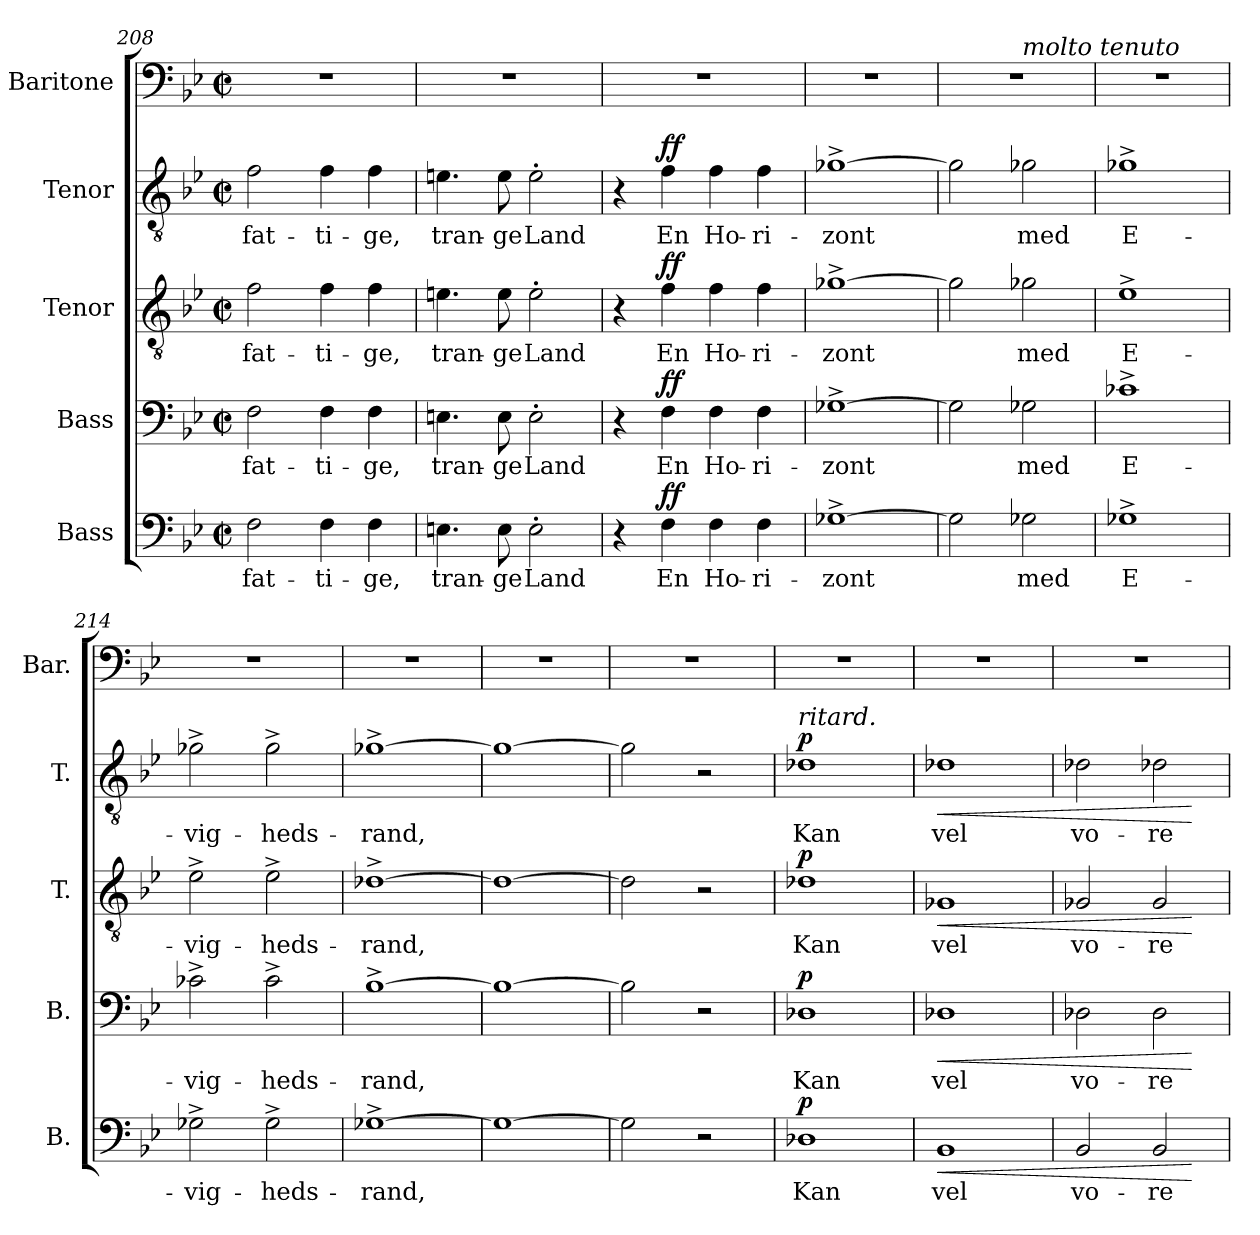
**kern	**text	**dynam	**kern	**text	**dynam	**kern	**text	**dynam	**kern	**text	**dynam	**kern
*part5	*part5	*part5	*part4	*part4	*part4	*part3	*part3	*part3	*part2	*part2	*part2	*part1
*staff5	*staff5	*staff5	*staff4	*staff4	*staff4	*staff3	*staff3	*staff3	*staff2	*staff2	*staff2	*staff1
*I"Bass	*	*	*I"Bass	*	*	*I"Tenor	*	*	*I"Tenor	*	*	*I"Baritone
*I'B.	*	*	*I'B.	*	*	*I'T.	*	*	*I'T.	*	*	*I'Bar.
*clefF4	*	*	*clefF4	*	*	*clefGv2	*	*	*clefGv2	*	*	*clefF4
*k[b-e-]	*	*	*k[b-e-]	*	*	*k[b-e-]	*	*	*k[b-e-]	*	*	*k[b-e-]
*M2/2	*	*	*M2/2	*	*	*M2/2	*	*	*M2/2	*	*	*M2/2
*met(c|)	*	*	*met(c|)	*	*	*met(c|)	*	*	*met(c|)	*	*	*met(c|)
=208	=208	=208	=208	=208	=208	=208	=208	=208	=208	=208	=208	=208
!	!LO:LY:b	!	!	!LO:LY:b	!	!	!LO:LY:b	!	!	!LO:LY:b	!	!
2F\	fat-	.	2F\	fat-	.	2f\	fat-	.	2f\	fat-	.	1r
!	!LO:LY:b	!	!	!LO:LY:b	!	!	!LO:LY:b	!	!	!LO:LY:b	!	!
4F\	-ti-	.	4F\	-ti-	.	4f\	-ti-	.	4f\	-ti-	.	.
!	!LO:LY:b	!	!	!LO:LY:b	!	!	!LO:LY:b	!	!	!LO:LY:b	!	!
4F\	-ge,	.	4F\	-ge,	.	4f\	-ge,	.	4f\	-ge,	.	.
!!LO:LB:g=z
=209	=209	=209	=209	=209	=209	=209	=209	=209	=209	=209	=209	=209
!	!LO:LY:b	!	!	!LO:LY:b	!	!	!LO:LY:b	!	!	!LO:LY:b	!	!
4.En\	tran-	.	4.En\	tran-	.	4.en\	tran-	.	4.en\	tran-	.	1r
!	!LO:LY:b	!	!	!LO:LY:b	!	!	!LO:LY:b	!	!	!LO:LY:b	!	!
8E\	-ge	.	8E\	-ge	.	8e\	-ge	.	8e\	-ge	.	.
!	!LO:LY:b	!	!	!LO:LY:b	!	!	!LO:LY:b	!	!	!LO:LY:b	!	!
2E'\	Land	.	2E'\	Land	.	2e'\	Land	.	2e'\	Land	.	.
=210	=210	=210	=210	=210	=210	=210	=210	=210	=210	=210	=210	=210
4r	.	.	4r	.	.	4r	.	.	4r	.	.	1r
!	!LO:LY:b	!LO:DY:a	!	!LO:LY:b	!LO:DY:a	!	!LO:LY:b	!LO:DY:a	!	!LO:LY:b	!LO:DY:a	!
4F\	En	ff	4F\	En	ff	4f\	En	ff	4f\	En	ff	.
!	!LO:LY:b	!	!	!LO:LY:b	!	!	!LO:LY:b	!	!	!LO:LY:b	!	!
4F\	Ho-	.	4F\	Ho-	.	4f\	Ho-	.	4f\	Ho-	.	.
!	!LO:LY:b	!	!	!LO:LY:b	!	!	!LO:LY:b	!	!	!LO:LY:b	!	!
4F\	-ri-	.	4F\	-ri-	.	4f\	-ri-	.	4f\	-ri-	.	.
=211	=211	=211	=211	=211	=211	=211	=211	=211	=211	=211	=211	=211
!	!LO:LY:b	!	!	!LO:LY:b	!	!	!LO:LY:b	!	!	!LO:LY:b	!	!
[1G-X^	-zont	.	[1G-X^	-zont	.	[1g-X^	-zont	.	[1g-X^	-zont	.	1r
=212	=212	=212	=212	=212	=212	=212	=212	=212	=212	=212	=212	=212
*	*	*	*	*	*	*	*	*	*	*	*	*^
2G-\]	.	.	2G-\]	.	.	2g-\]	.	.	2g-\]	.	.	1r	2ryy
!	!	!	!	!	!	!	!	!	!	!	!	!	!LO:TX:a:i:t=molto tenuto
!	!LO:LY:b	!	!	!LO:LY:b	!	!	!LO:LY:b	!	!	!LO:LY:b	!	!	!
2G-X\	med	.	2G-X\	med	.	2g-X\	med	.	2g-X\	med	.	.	2ryy
=213	=213	=213	=213	=213	=213	=213	=213	=213	=213	=213	=213	=213	=213
!	!LO:LY:b	!	!	!LO:LY:b	!	!	!LO:LY:b	!	!	!LO:LY:b	!	!	!
*	*	*	*	*	*	*	*	*	*	*	*	*v	*v
1G-X^	E-	.	1c-X^	E-	.	1e-^	E-	.	1g-X^	E-	.	1r
=214	=214	=214	=214	=214	=214	=214	=214	=214	=214	=214	=214	=214
!	!LO:LY:b	!	!	!LO:LY:b	!	!	!LO:LY:b	!	!	!LO:LY:b	!	!
2G-X^\	-vig-	.	2c-X^\	-vig-	.	2e-^\	-vig-	.	2g-X^\	-vig-	.	1r
!	!LO:LY:b	!	!	!LO:LY:b	!	!	!LO:LY:b	!	!	!LO:LY:b	!	!
2G-^\	-heds-	.	2c-^\	-heds-	.	2e-^\	-heds-	.	2g-^\	-heds-	.	.
=215	=215	=215	=215	=215	=215	=215	=215	=215	=215	=215	=215	=215
!	!LO:LY:b	!	!	!LO:LY:b	!	!	!LO:LY:b	!	!	!LO:LY:b	!	!
[1G-X^	-rand,	.	[1B-^	-rand,	.	[1d-X^	-rand,	.	[1g-X^	-rand,	.	1r
=216	=216	=216	=216	=216	=216	=216	=216	=216	=216	=216	=216	=216
1G-_	.	.	1B-_	.	.	1d-_	.	.	1g-_	.	.	1r
=217	=217	=217	=217	=217	=217	=217	=217	=217	=217	=217	=217	=217
2G-\]	.	.	2B-\]	.	.	2d-\]	.	.	2g-\]	.	.	1r
2r	.	.	2r	.	.	2r	.	.	2r	.	.	.
=218	=218	=218	=218	=218	=218	=218	=218	=218	=218	=218	=218	=218
!	!	!	!	!	!	!	!	!	!LO:TX:a:i:t=ritard.	!	!	!
!	!LO:LY:b	!LO:DY:a	!	!LO:LY:b	!LO:DY:a	!	!LO:LY:b	!LO:DY:a	!	!LO:LY:b	!LO:DY:a	!
1D-X	Kan	p	1D-X	Kan	p	1d-X	Kan	p	1d-X	Kan	p	1r
=219	=219	=219	=219	=219	=219	=219	=219	=219	=219	=219	=219	=219
!	!LO:LY:b	!LO:HP:b	!	!LO:LY:b	!LO:HP:b	!	!LO:LY:b	!LO:HP:b	!	!LO:LY:b	!LO:HP:b	!
1BB-	vel	<	1D-X	vel	<	1G-X	vel	<	1d-X	vel	<	1r
=220	=220	=220	=220	=220	=220	=220	=220	=220	=220	=220	=220	=220
!	!LO:LY:b	!	!	!LO:LY:b	!	!	!LO:LY:b	!	!	!LO:LY:b	!	!
2BB-/	vo-	.	2D-X\	vo-	.	2G-X/	vo-	.	2d-X\	vo-	.	1r
!	!LO:LY:b	!	!	!LO:LY:b	!	!	!LO:LY:b	!	!	!LO:LY:b	!	!
2BB-/	-re	.	2D-\	-re	.	2G-/	-re	.	2d-X\	-re	.	.
.	.	[	.	.	[	.	.	[	.	.	[	.
=	=	=	=	=	=	=	=	=	=	=	=	=
*-	*-	*-	*-	*-	*-	*-	*-	*-	*-	*-	*-	*-
